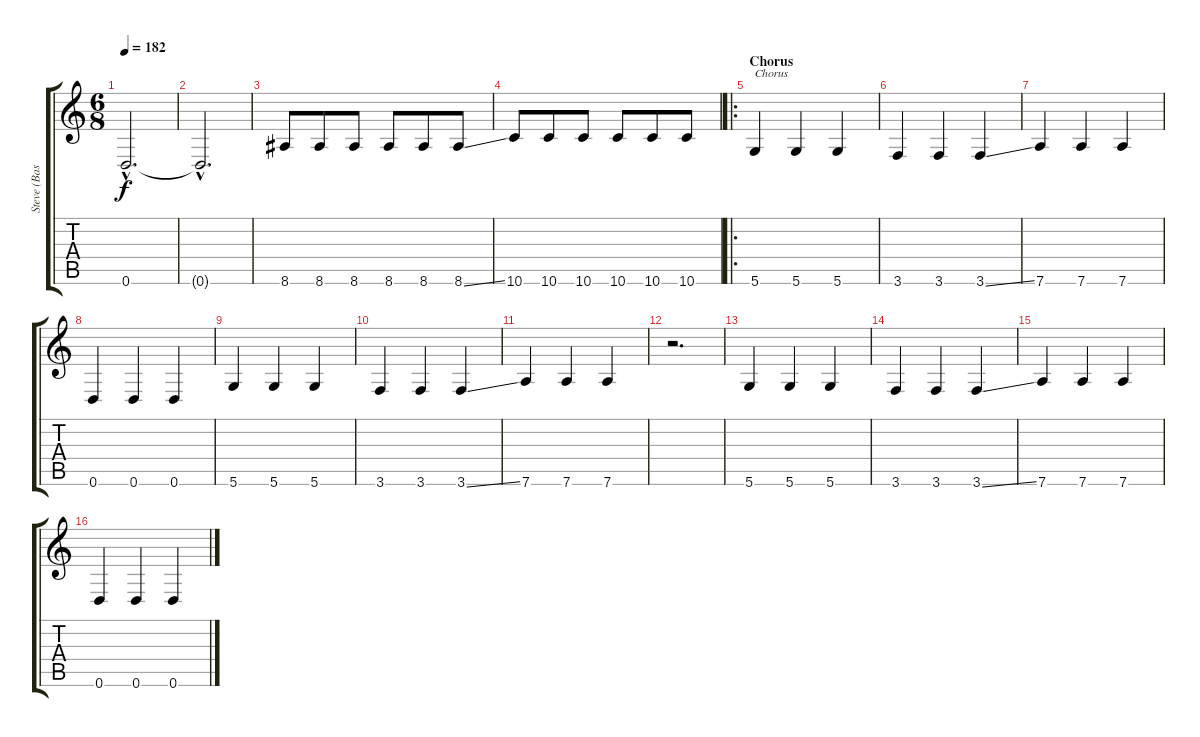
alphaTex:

\track ("Steve (Bass)" "Steve (Bas") {instrument acousticbass}
\staff {score tabs}
\tuning (E4 B3 G3 D3 A2 D2) {hide}
\ts (6 8)
\tempo 182
\clef g2
\ks c
0.6{hac t}.2{d dy f} |
0.6{hac t}.2{d} |
8.6.8 8.6.8 8.6.8 8.6.8 8.6.8 8.6{ss}.8 |
10.6.8 10.6.8 10.6.8 10.6.8 10.6.8 10.6.8 |
\ro
\section ("" "Chorus")
5.6.4{txt "Chorus"} 5.6.4 5.6.4 |
3.6.4 3.6.4 3.6{ss}.4 |
7.6.4 7.6.4 7.6.4 |
0.6.4 0.6.4 0.6.4 |
5.6.4 5.6.4 5.6.4 |
3.6.4 3.6.4 3.6{ss}.4 |
7.6.4 7.6.4 7.6.4 |
r.2{d} |
5.6.4 5.6.4 5.6.4 |
3.6.4 3.6.4 3.6{ss}.4 |
7.6.4 7.6.4 7.6.4 |
0.6.4 0.6.4 0.6.4
